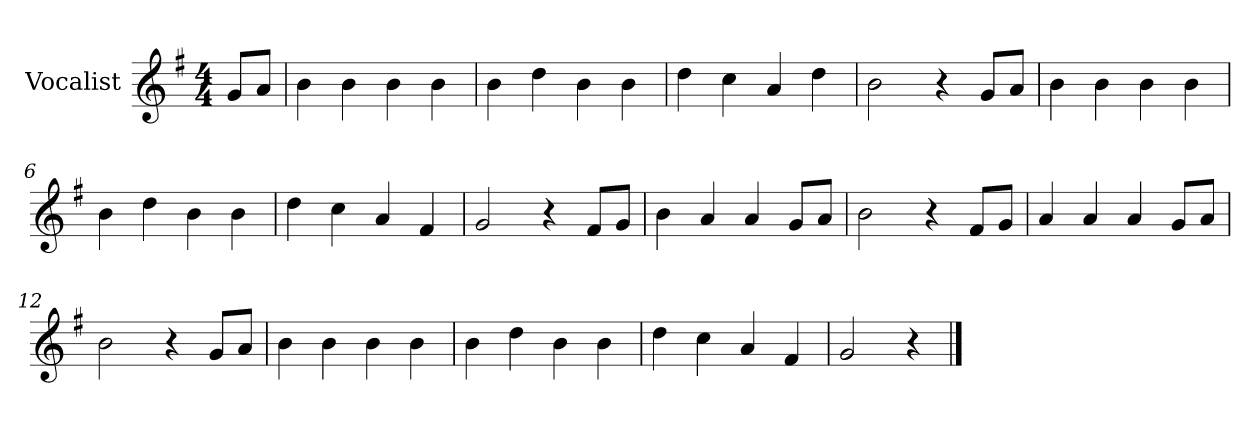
**kern
*part1
*staff1
*I"Vocalist
*k[f#]
*G:
*M4/4
=
8gL
8aJ
=1
4b
4b
4b
4b
=2
4b
4dd
4b
4b
=3
4dd
4cc
4a
4dd
=4
2b
4r
8gL
8aJ
=5
4b
4b
4b
4b
=6
4b
4dd
4b
4b
=7
4dd
4cc
4a
4f#
=8
2g
4r
8f#L
8gJ
=9
4b
4a
4a
8gL
8aJ
=10
2b
4r
8f#L
8gJ
=11
4a
4a
4a
8gL
8aJ
=12
2b
4r
8gL
8aJ
=13
4b
4b
4b
4b
=14
4b
4dd
4b
4b
=15
4dd
4cc
4a
4f#
=16
2g
4r
==
*-
